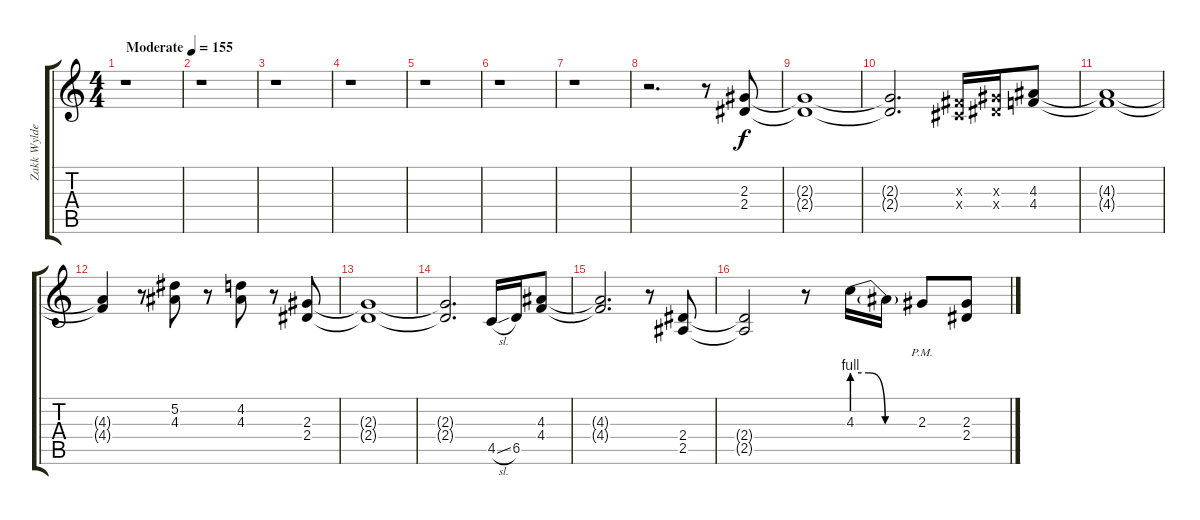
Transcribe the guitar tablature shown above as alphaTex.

\track ("Zakk Wylde - Lead Guitar" "Zakk Wylde") {instrument distortionguitar}
\staff {score tabs}
\tuning (Eb4 Bb3 Gb3 Db3 Ab2 Eb2) {hide}
\ts (4 4)
\tempo (155 "Moderate")
\clef g2
\ks c
r.1{dy f instrument distortionguitar} |
r.1 |
r.1 |
r.1 |
r.1 |
r.1 |
r.1 |
r.2{d} r.8 (2.3 2.4).8 |
(2.3{t} 2.4{t}).1 |
(2.3{t} 2.4{t}).2{d} (0.3{x} 0.4{x}).16 (2.3{x} 2.4{x}).16 (4.3 4.4).8 |
(4.3{t} 4.4{t}).1 |
(4.3{t} 4.4{t}).4 r.8 (5.2 4.3).8 r.8 (4.2 4.3).8 r.8 (2.3 2.4).8 |
(2.3{t} 2.4{t}).1 |
(2.3{t} 2.4{t}).2{d} 4.5{sl}.16 6.5.16 (4.3 4.4).8 |
(4.3{t} 4.4{t}).2{d} r.8 (2.4 2.5).8 |
(2.4{t} 2.5{t}).2 r.8 4.3{be (custom 0 4 15 4 30 0 60 0)}.16 4.3{t}.16 2.3{pm}.8 (2.3 2.4).8
